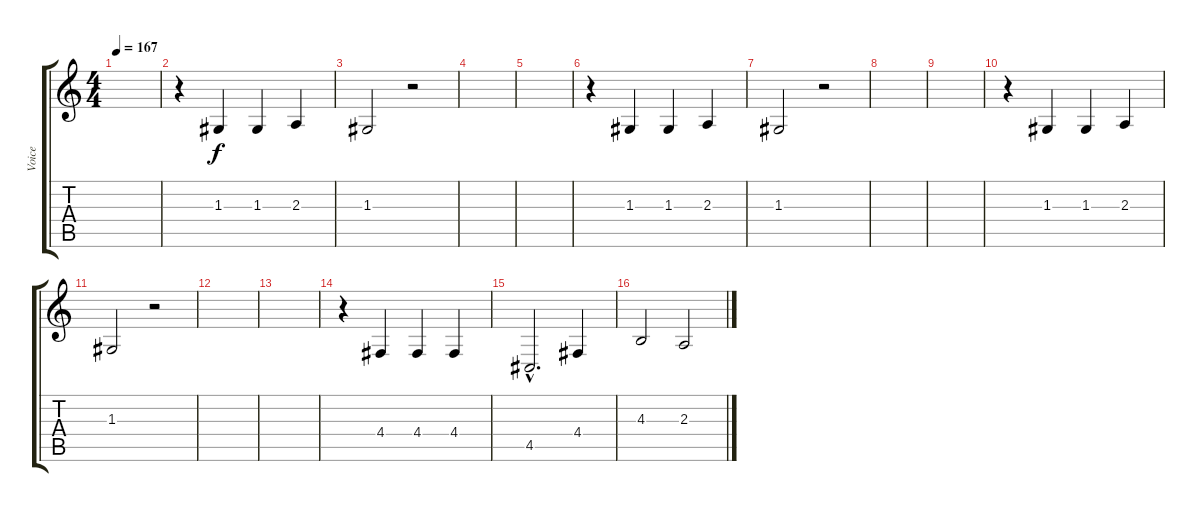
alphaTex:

\track ("Voice" "Voice") {instrument cello}
\staff {score tabs}
\tuning (E4 B3 G3 D3 A2 E2) {hide}
\ts (4 4)
\tempo 167
\clef g2
\ks c
|
r.4 1.3.4 1.3.4 2.3.4 |
1.3.2 r.2 |
|
|
r.4 1.3.4 1.3.4 2.3.4 |
1.3.2 r.2 |
|
|
r.4 1.3.4 1.3.4 2.3.4 |
1.3.2 r.2 |
|
|
r.4 4.4.4 4.4.4{volume 16} 4.4.4 |
4.5{hac}.2{d} 4.4.4 |
4.3.2 2.3.2
